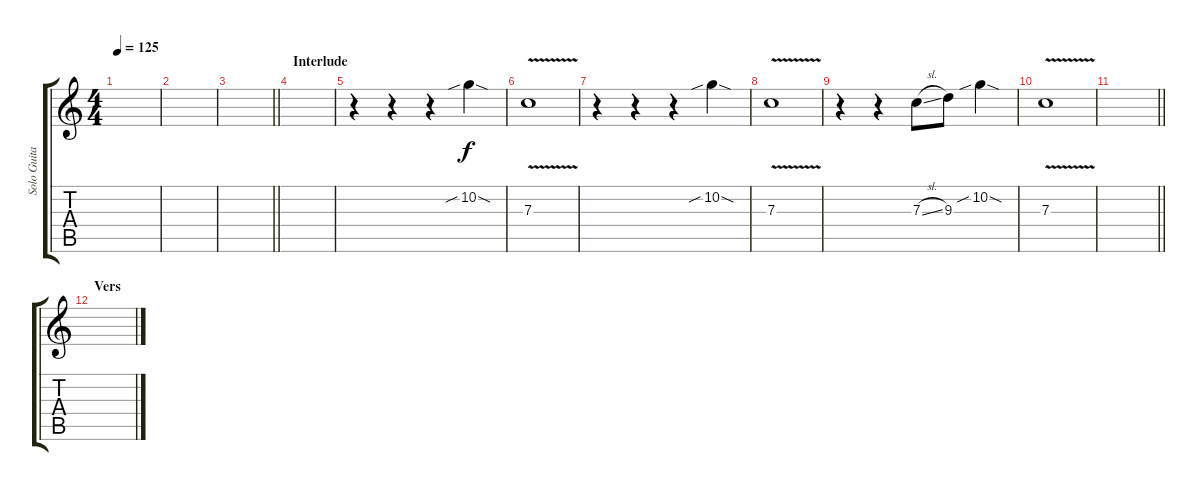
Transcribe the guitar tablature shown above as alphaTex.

\track ("Solo Guitar - Mick Mars / Sweet" "Solo Guita") {instrument overdrivenguitar}
\staff {score tabs}
\tuning (D4 A3 F3 C3 G2 D2) {hide}
\ts (4 4)
\tempo 125
\clef g2
\ks c
|
|
\barLineRight lightlight
|
\section ("" "Interlude")
|
r.4 r.4 r.4 10.2{sib sod}.4 |
7.3{v}.1 |
r.4 r.4 r.4 10.2{sib sod}.4 |
7.3{v}.1 |
r.4 r.4 7.3{sl}.8 9.3.8 10.2{sib sod}.4 |
7.3{v}.1 |
\barLineRight lightlight
|
\section ("" "Vers")
